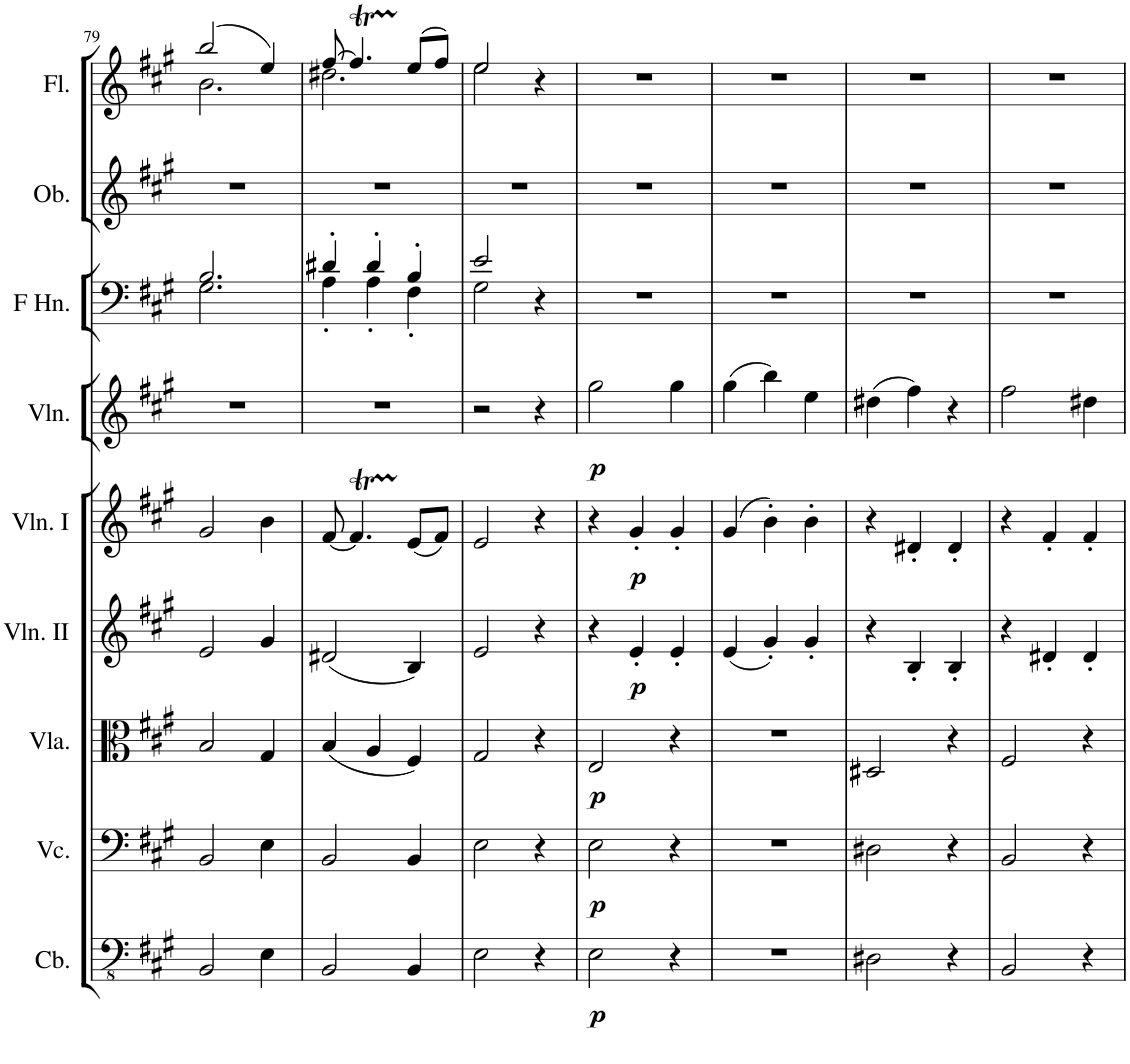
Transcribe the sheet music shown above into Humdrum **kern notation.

**kern	**dynam	**kern	**dynam	**kern	**dynam	**kern	**dynam	**kern	**dynam	**kern	**dynam	**kern	**kern	**kern
*part9	*part9	*part8	*part8	*part7	*part7	*part6	*part6	*part5	*part5	*part4	*part4	*part3	*part2	*part1
*staff9	*staff9	*staff8	*staff8	*staff7	*staff7	*staff6	*staff6	*staff5	*staff5	*staff4	*staff4	*staff3	*staff2	*staff1
*I"Contrabasses	*	*I"Violoncellos	*	*I"Violas	*	*I"Violins II	*	*I"Violins I	*	*I"Violin	*	*I"Horns in F	*I"Oboes	*I"Flutes
*I'Cb.	*	*I'Vc.	*	*I'Vla.	*	*I'Vln. II	*	*I'Vln. I	*	*I'Vln.	*	*	*I'Ob.	*I'Fl.
!!LO:PB:g=z
*clefFv4	*	*clefF4	*	*clefC3	*	*clefG2	*	*clefG2	*	*clefG2	*	*clefF4	*clefG2	*clefG2
*	*	*	*	*	*	*	*	*	*	*	*	*ITrd4c7	*	*
*k[f#c#g#]	*	*k[f#c#g#]	*	*k[f#c#g#]	*	*k[f#c#g#]	*	*k[f#c#g#]	*	*k[f#c#g#]	*	*k[f#c#g#]	*k[f#c#g#]	*k[f#c#g#]
*M3/4	*	*M3/4	*	*M3/4	*	*M3/4	*	*M3/4	*	*M3/4	*	*M3/4	*M3/4	*M3/4
=79	=79	=79	=79	=79	=79	=79	=79	=79	=79	=79	=79	=79	=79	=79
*	*	*	*	*	*	*	*	*	*	*	*	*^	*	*^
2BBB/	.	2BB/	.	2B/	.	2e/	.	2g#/	.	2.r	.	2.B/	2.G#\	2.r	(2bb/	2.b\
4EE\	.	4E\	.	4G#/	.	4g#/	.	4b\	.	.	.	.	.	.	4ee/)	.
=80	=80	=80	=80	=80	=80	=80	=80	=80	=80	=80	=80	=80	=80	=80	=80	=80
2BBB/	.	2BB/	.	(4B/	.	(2d#X/	.	[8f#/	.	2.r	.	4d#X'/	4A'\	2.r	[8ff#/	2.dd#X\
.	.	.	.	.	.	.	.	4.f#T/]	.	.	.	.	.	.	4.ff#T/]	.
.	.	.	.	4A/	.	.	.	.	.	.	.	4d#'/	4A'\	.	.	.
4BBB/	.	4BB/	.	4F#/)	.	4B/)	.	(8e/L	.	.	.	4B'/	4F#'\	.	(8ee/L	.
.	.	.	.	.	.	.	.	8f#/J)	.	.	.	.	.	.	8ff#/J)	.
=81	=81	=81	=81	=81	=81	=81	=81	=81	=81	=81	=81	=81	=81	=81	=81	=81
2EE\	.	2E\	.	2G#/	.	2e/	.	2e/	.	2r	.	2e/	2G#\	2.r	2ee/	2ee\
4r	.	4r	.	4r	.	4r	.	4r	.	4r	.	4r	4ryy	.	4r	4ryy
=82	=82	=82	=82	=82	=82	=82	=82	=82	=82	=82	=82	=82	=82	=82	=82	=82
!	!LO:DY:b	!	!LO:DY:b	!	!LO:DY:b	!	!	!	!	!	!LO:DY:b	!	!	!	!	!
*	*	*	*	*	*	*	*	*	*	*	*	*v	*v	*	*v	*v
2EE\	p	2E\	p	2E/	p	4r	.	4r	.	2gg#\	p	2.r	2.r	2.r
!	!	!	!	!	!	!	!LO:DY:b	!	!LO:DY:b	!	!	!	!	!
.	.	.	.	.	.	4e'/	p	4g#'/	p	.	.	.	.	.
4r	.	4r	.	4r	.	4e'/	.	4g#'/	.	4gg#\	.	.	.	.
=83	=83	=83	=83	=83	=83	=83	=83	=83	=83	=83	=83	=83	=83	=83
2.r	.	2.r	.	2.r	.	(4e/	.	(4g#/	.	(4gg#\	.	2.r	2.r	2.r
.	.	.	.	.	.	4g#'/)	.	4b'\)	.	4bb\)	.	.	.	.
.	.	.	.	.	.	4g#'/	.	4b'\	.	4ee\	.	.	.	.
=84	=84	=84	=84	=84	=84	=84	=84	=84	=84	=84	=84	=84	=84	=84
2DD#X\	.	2D#X\	.	2D#X/	.	4r	.	4r	.	(4dd#X\	.	2.r	2.r	2.r
.	.	.	.	.	.	4B'/	.	4d#X'/	.	4ff#\)	.	.	.	.
4r	.	4r	.	4r	.	4B'/	.	4d#'/	.	4r	.	.	.	.
=85	=85	=85	=85	=85	=85	=85	=85	=85	=85	=85	=85	=85	=85	=85
2BBB/	.	2BB/	.	2F#/	.	4r	.	4r	.	2ff#\	.	2.r	2.r	2.r
.	.	.	.	.	.	4d#X'/	.	4f#'/	.	.	.	.	.	.
4r	.	4r	.	4r	.	4d#'/	.	4f#'/	.	4dd#X\	.	.	.	.
=	=	=	=	=	=	=	=	=	=	=	=	=	=	=
*-	*-	*-	*-	*-	*-	*-	*-	*-	*-	*-	*-	*-	*-	*-
